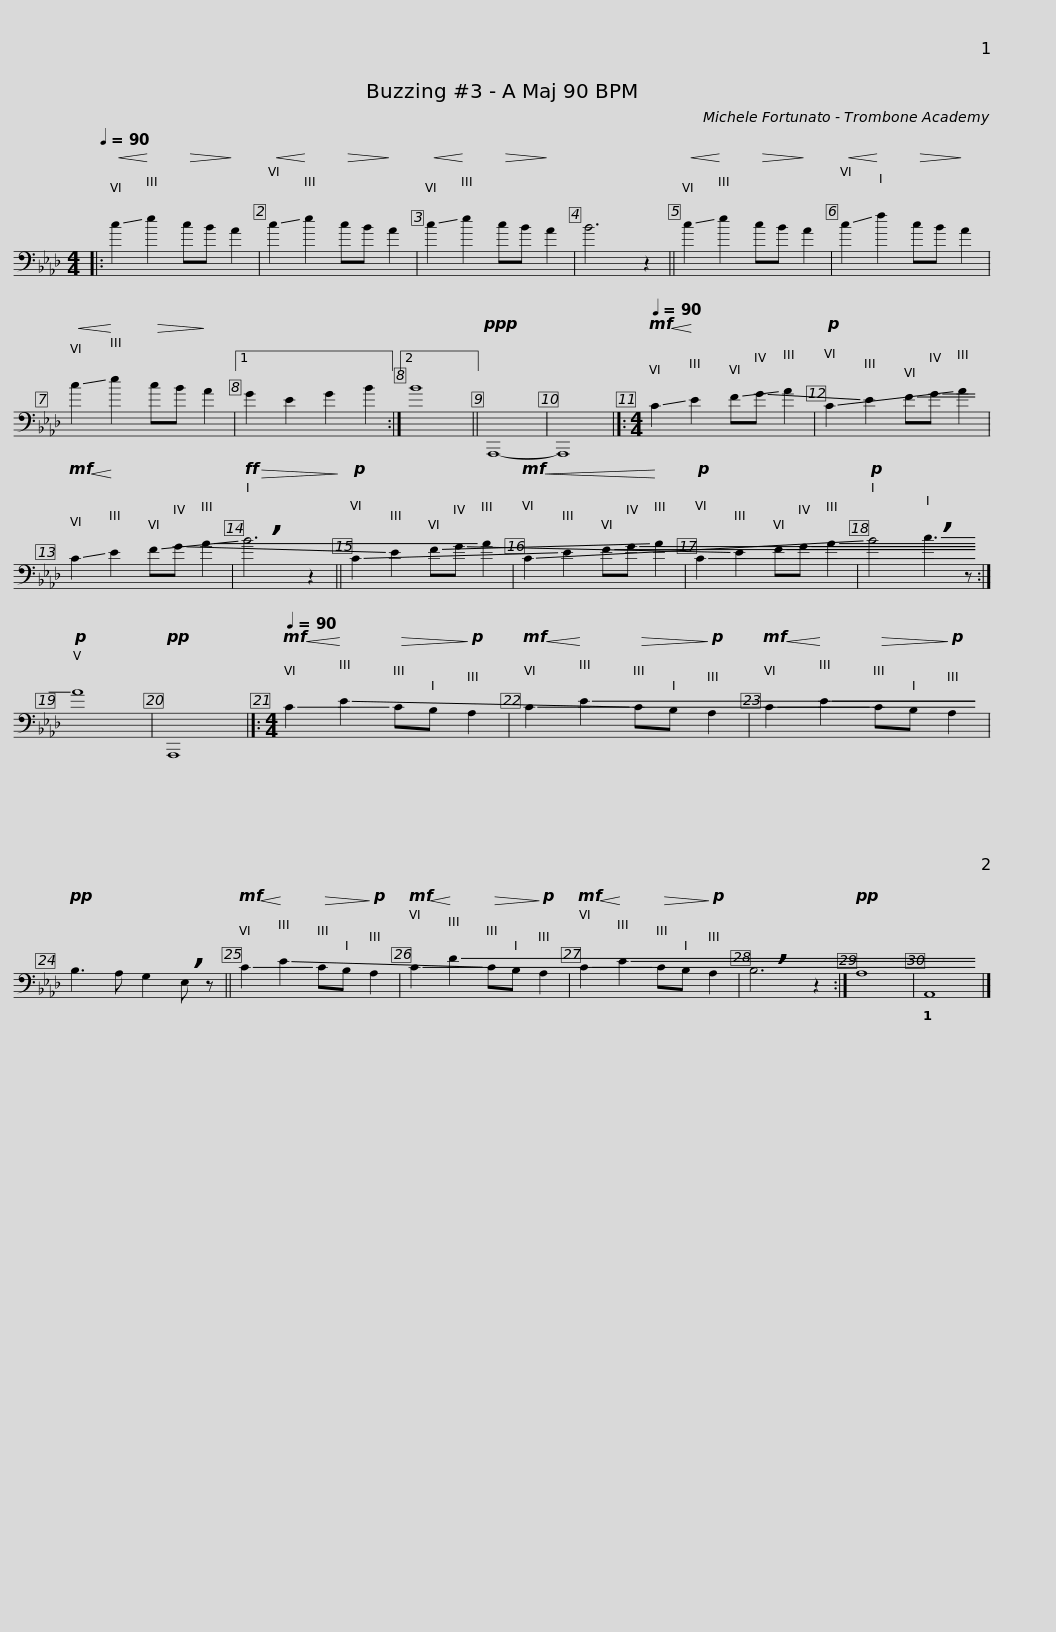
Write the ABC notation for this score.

X:1
L:1/8
Q:1/4=90
M:4/4
I:linebreak $
K:Ab
V:1 bass
V:1
|:!<(! !-(!c2!<)! !-)!e2!>(! cB!>)! A2 |!<(! !-(!c2!<)! !-)!e2!>(! cB!>)! A2 |!<(! !-(!c2!<)! !-)!e2!>(! cB!>)! A2 | B6 z2 ||$!<(! !-(!c2!<)! !-)!e2!>(! cB!>)! A2 | %5
!<(! !-(!c2!<)! !-)!f2!>(! cB!>)! A2 |!<(! !-(!c2!<)! !-)!e2!>(! cB!>)! A2 |1 G2 E2 G2 B2 :|2 B8 ||!ppp! A,,,8- | %10
 A,,,8 |]:$[M:4/4][Q:1/4=90]!mf!!<(! !-(!C2!<)! !-)!E2 !-(!F!-(!G !-)!A2 |!p! !-(!C2 !-)!E2 !-(!F!-(!G !-)!A2 |!mf!!<(! !-(!C2!<)! !-)!E2 !-(!F!-(!G !-(!A2 |!ff!!>(! !-)!!breath!B6 z2!>)! ||$ %15
!p! !-(!C2 !-)!E2 !-(!F!-(!G !-)!A2 |!mf!!<(! !-(!C2 !-)!E2 !-(!F!-(!G!<)! !-)!A2 |!p! !-(!C2 !-)!E2 !-(!F!-(!G !-(!A2 |!p! !-)!B4 !-(!!breath!c3 z :|!p! !-)!A8 | %20
!pp! A,,,8 |]:$[M:4/4][Q:1/4=90]!mf!!<(! !-(!C2!<)! !-(!E2!>(! !-)!CB,!>)!!p! A,2 |!mf!!<(! !-(!C2!<)! !-(!E2!>(! !-)!CB,!>)!!p! A,2 |!mf!!<(! !-(!C2!<)! !-(!E2!>(! !-)!CB,!>)!!p! A,2 |!pp! B,3 A, G,2 !breath!E, z ||$ %25
!mf!!<(! !-(!C2!<)! !-(!E2!>(! !-)!CB,!>)!!p! A,2 |!mf!!<(! !-(!C2!<)! !-(!F2!>(! !-)!CB,!>)!!p! A,2 |!mf!!<(! !-(!C2!<)! !-(!E2!>(! !-)!CB,!>)!!p! A,2 | !breath!B,6 z2 :|!pp! A,8 | %30
 A,,8 |] %31
